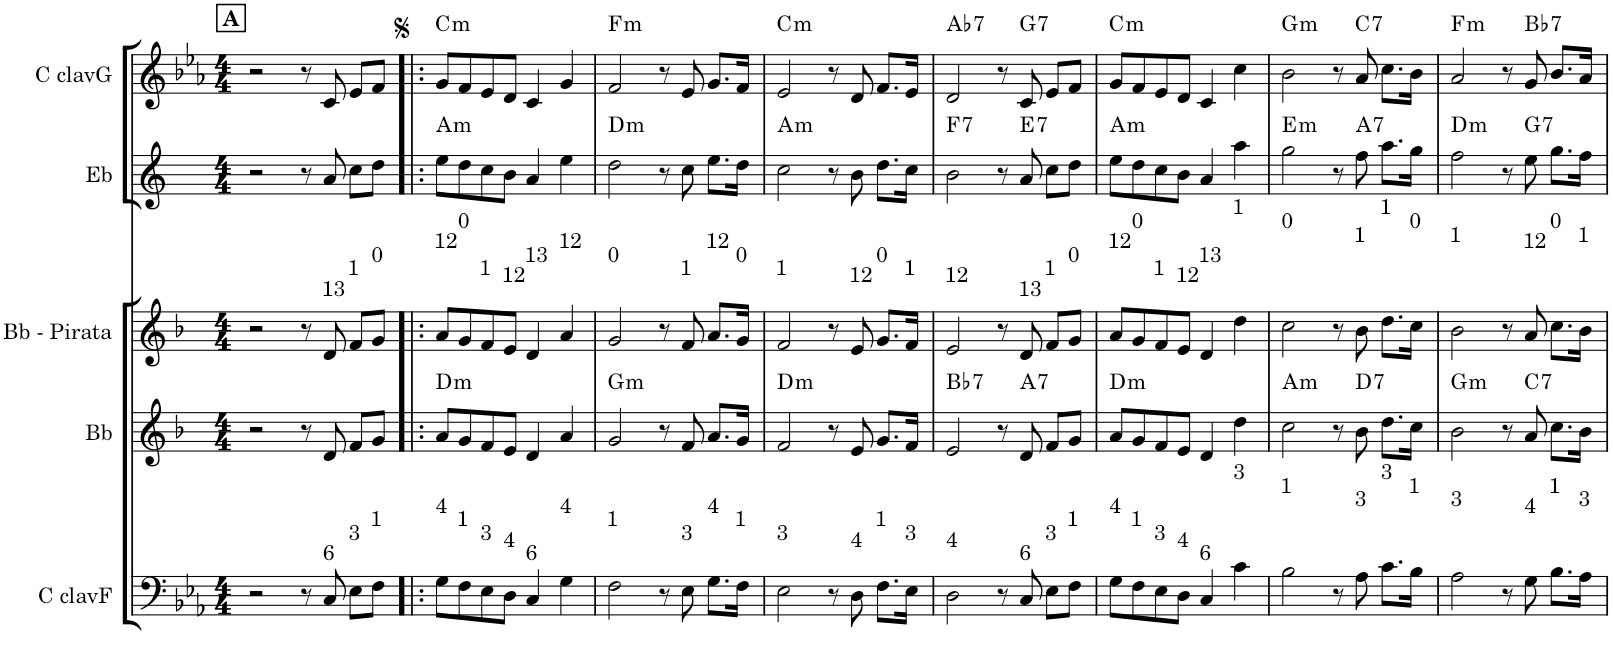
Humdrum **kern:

**kern	**kern	**harte	**kern	**kern	**harte	**kern	**harte
*part5	*part4	*part4	*part3	*part2	*part2	*part1	*part1
*staff5	*staff4	*	*staff3	*staff2	*	*staff1	*
*I"C clavF	*I"Bb	*	*I"Bb - Pirata	*I"Eb	*	*I"C clavG	*
*clefF4	*clefG2	*	*clefG2	*clefG2	*	*clefG2	*
*	*Trd1c2	*	*Trd1c2	*Trd5c9	*	*	*
*k[b-e-a-]	*k[b-]	*	*k[b-]	*k[]	*	*k[b-e-a-]	*
*E-:	*F:	*	*F:	*	*	*E-:	*
*M4/4	*M4/4	*	*M4/4	*M4/4	*	*M4/4	*
!!LO:REH:place=s1:a:B:cj:t=A
=1	=1	=1	=1	=1	=1	=1	=1
2r	2r	.	2r	2r	.	2r	.
8r	8r	.	8r	8r	.	8r	.
!	!	!	!LO:TX:a:t=13	!	!	!	!
!LO:TX:a:t=6	!	!	!	!	!	!	!
8C/	8d/	.	8d/	8a/	.	8c/	.
!	!	!	!LO:TX:a:t=1	!	!	!	!
!LO:TX:a:t=3	!	!	!	!	!	!	!
8E-\L	8f/L	.	8f/L	8cc\L	.	8e-/L	.
!	!	!	!LO:TX:a:t=0	!	!	!	!
!LO:TX:a:t=1	!	!	!	!	!	!	!
8F\J	8g/J	.	8g/J	8dd\J	.	8f/J	.
=2!|:	=2!|:	=2!|:	=2!|:	=2!|:	=2!|:	=2!|:	=2!|:
!	!	!	!LO:TX:a:t=12	!	!	!	!
!LO:TX:a:t=4	!	!LO:H:kt=m	!	!	!LO:H:kt=m	!	!LO:H:kt=m
8G\L	8a/L	D:min	8a/L	8ee\L	A:min	8g/L	C:min
!	!	!	!LO:TX:a:t=0	!	!	!	!
!LO:TX:a:t=1	!	!	!	!	!	!	!
8F\	8g/	.	8g/	8dd\	.	8f/	.
!	!	!	!LO:TX:a:t=1	!	!	!	!
!LO:TX:a:t=3	!	!	!	!	!	!	!
8E-\	8f/	.	8f/	8cc\	.	8e-/	.
!	!	!	!LO:TX:a:t=12	!	!	!	!
!LO:TX:a:t=4	!	!	!	!	!	!	!
8D\J	8e/J	.	8e/J	8b\J	.	8d/J	.
!	!	!	!LO:TX:a:t=13	!	!	!	!
!LO:TX:a:t=6	!	!	!	!	!	!	!
4C/	4d/	.	4d/	4a/	.	4c/	.
!	!	!	!LO:TX:a:t=12	!	!	!	!
!LO:TX:a:t=4	!	!	!	!	!	!	!
4G\	4a/	.	4a/	4ee\	.	4g/	.
=3	=3	=3	=3	=3	=3	=3	=3
!	!	!	!LO:TX:a:t=0	!	!	!	!
!LO:TX:a:t=1	!	!LO:H:kt=m	!	!	!LO:H:kt=m	!	!LO:H:kt=m
2F\	2g/	G:min	2g/	2dd\	D:min	2f/	F:min
8r	8r	.	8r	8r	.	8r	.
!	!	!	!LO:TX:a:t=1	!	!	!	!
!LO:TX:a:t=3	!	!	!	!	!	!	!
8E-\	8f/	.	8f/	8cc\	.	8e-/	.
!	!	!	!LO:TX:a:t=12	!	!	!	!
!LO:TX:a:t=4	!	!	!	!	!	!	!
8.G\L	8.a/L	.	8.a/L	8.ee\L	.	8.g/L	.
!	!	!	!LO:TX:a:t=0	!	!	!	!
!LO:TX:a:t=1	!	!	!	!	!	!	!
16F\Jk	16g/Jk	.	16g/Jk	16dd\Jk	.	16f/Jk	.
=4	=4	=4	=4	=4	=4	=4	=4
!	!	!	!LO:TX:a:t=1	!	!	!	!
!LO:TX:a:t=3	!	!LO:H:kt=m	!	!	!LO:H:kt=m	!	!LO:H:kt=m
2E-\	2f/	D:min	2f/	2cc\	A:min	2e-/	C:min
8r	8r	.	8r	8r	.	8r	.
!	!	!	!LO:TX:a:t=12	!	!	!	!
!LO:TX:a:t=4	!	!	!	!	!	!	!
8D\	8e/	.	8e/	8b\	.	8d/	.
!	!	!	!LO:TX:a:t=0	!	!	!	!
!LO:TX:a:t=1	!	!	!	!	!	!	!
8.F\L	8.g/L	.	8.g/L	8.dd\L	.	8.f/L	.
!	!	!	!LO:TX:a:t=1	!	!	!	!
!LO:TX:a:t=3	!	!	!	!	!	!	!
16E-\Jk	16f/Jk	.	16f/Jk	16cc\Jk	.	16e-/Jk	.
=5	=5	=5	=5	=5	=5	=5	=5
!	!	!	!LO:TX:a:t=12	!	!	!	!
!LO:TX:a:t=4	!	!LO:H:kt=7	!	!	!LO:H:kt=7	!	!LO:H:kt=7
2D\	2e/	Bb:7	2e/	2b\	F:7	2d/	Ab:7
8r	8r	.	8r	8r	.	8r	.
!	!	!	!LO:TX:a:t=13	!	!	!	!
!LO:TX:a:t=6	!	!LO:H:kt=7	!	!	!LO:H:kt=7	!	!LO:H:kt=7
8C/	8d/	A:7	8d/	8a/	E:7	8c/	G:7
!	!	!	!LO:TX:a:t=1	!	!	!	!
!LO:TX:a:t=3	!	!	!	!	!	!	!
8E-\L	8f/L	.	8f/L	8cc\L	.	8e-/L	.
!	!	!	!LO:TX:a:t=0	!	!	!	!
!LO:TX:a:t=1	!	!	!	!	!	!	!
8F\J	8g/J	.	8g/J	8dd\J	.	8f/J	.
=6	=6	=6	=6	=6	=6	=6	=6
!	!	!	!LO:TX:a:t=12	!	!	!	!
!LO:TX:a:t=4	!	!LO:H:kt=m	!	!	!LO:H:kt=m	!	!LO:H:kt=m
8G\L	8a/L	D:min	8a/L	8ee\L	A:min	8g/L	C:min
!	!	!	!LO:TX:a:t=0	!	!	!	!
!LO:TX:a:t=1	!	!	!	!	!	!	!
8F\	8g/	.	8g/	8dd\	.	8f/	.
!	!	!	!LO:TX:a:t=1	!	!	!	!
!LO:TX:a:t=3	!	!	!	!	!	!	!
8E-\	8f/	.	8f/	8cc\	.	8e-/	.
!	!	!	!LO:TX:a:t=12	!	!	!	!
!LO:TX:a:t=4	!	!	!	!	!	!	!
8D\J	8e/J	.	8e/J	8b\J	.	8d/J	.
!	!	!	!LO:TX:a:t=13	!	!	!	!
!LO:TX:a:t=6	!	!	!	!	!	!	!
4C/	4d/	.	4d/	4a/	.	4c/	.
!	!	!	!LO:TX:a:t=1	!	!	!	!
!LO:TX:a:t=3	!	!	!	!	!	!	!
4c\	4dd\	.	4dd\	4aa\	.	4cc\	.
=7	=7	=7	=7	=7	=7	=7	=7
!	!	!	!LO:TX:a:t=0	!	!	!	!
!LO:TX:a:t=1	!	!LO:H:kt=m	!	!	!LO:H:kt=m	!	!LO:H:kt=m
2B-\	2cc\	A:min	2cc\	2gg\	E:min	2b-\	G:min
8r	8r	.	8r	8r	.	8r	.
!	!	!	!LO:TX:a:t=1	!	!	!	!
!LO:TX:a:t=3	!	!LO:H:kt=7	!	!	!LO:H:kt=7	!	!LO:H:kt=7
8A-\	8b-\	D:7	8b-\	8ff\	A:7	8a-/	C:7
!	!	!	!LO:TX:a:t=1	!	!	!	!
!LO:TX:a:t=3	!	!	!	!	!	!	!
8.c\L	8.dd\L	.	8.dd\L	8.aa\L	.	8.cc\L	.
!	!	!	!LO:TX:a:t=0	!	!	!	!
!LO:TX:a:t=1	!	!	!	!	!	!	!
16B-\Jk	16cc\Jk	.	16cc\Jk	16gg\Jk	.	16b-\Jk	.
=8	=8	=8	=8	=8	=8	=8	=8
!	!	!	!LO:TX:a:t=1	!	!	!	!
!LO:TX:a:t=3	!	!LO:H:kt=m	!	!	!LO:H:kt=m	!	!LO:H:kt=m
2A-\	2b-\	G:min	2b-\	2ff\	D:min	2a-/	F:min
8r	8r	.	8r	8r	.	8r	.
!	!	!	!LO:TX:a:t=12	!	!	!	!
!LO:TX:a:t=4	!	!LO:H:kt=7	!	!	!LO:H:kt=7	!	!LO:H:kt=7
8G\	8a/	C:7	8a/	8ee\	G:7	8g/	Bb:7
!	!	!	!LO:TX:a:t=0	!	!	!	!
!LO:TX:a:t=1	!	!	!	!	!	!	!
8.B-\L	8.cc\L	.	8.cc\L	8.gg\L	.	8.b-/L	.
!	!	!	!LO:TX:a:t=1	!	!	!	!
!LO:TX:a:t=3	!	!	!	!	!	!	!
16A-\Jk	16b-\Jk	.	16b-\Jk	16ff\Jk	.	16a-/Jk	.
=	=	=	=	=	=	=	=
*-	*-	*-	*-	*-	*-	*-	*-
